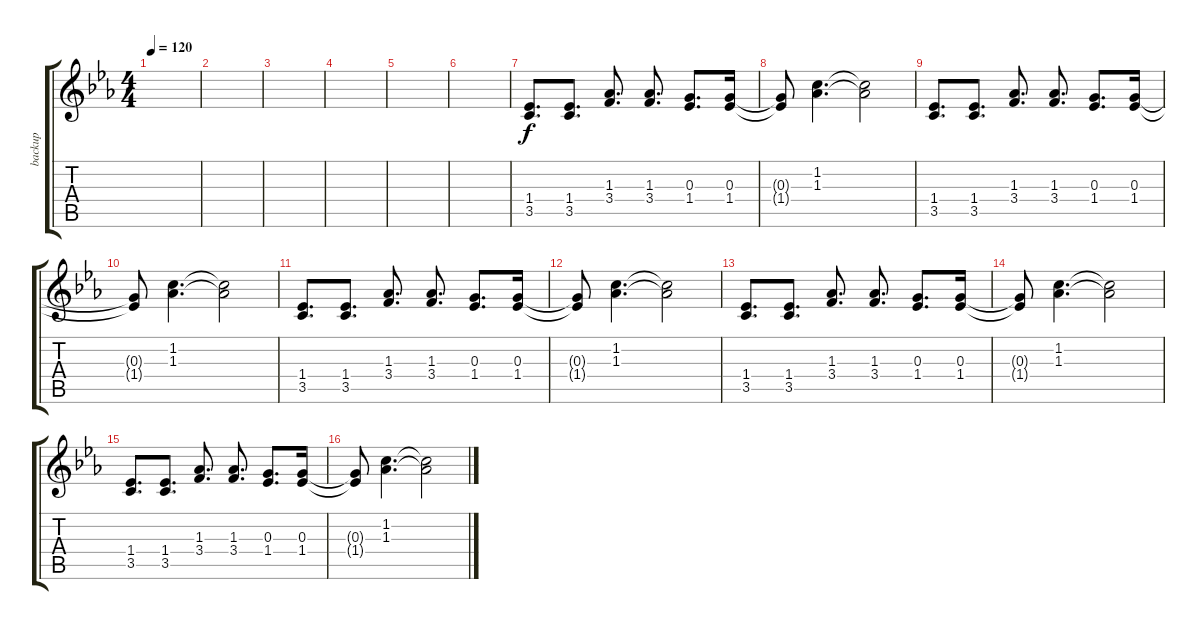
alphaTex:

\track ("backup" "backup") {instrument overdrivenguitar}
\staff {score tabs}
\tuning (E4 B3 G3 D3 A2 E2) {hide}
\ts (4 4)
\tempo 120
\clef g2
\ks cminor
|
|
|
|
|
|
(1.4 3.5).8{d dy f} (1.4 3.5).8{d} (1.3 3.4).8{d} (1.3 3.4).8{d} (0.3 1.4).8{d} (0.3 1.4).16 |
(0.3{t} 1.4{t}).8 (1.2 1.3).4{d} (1.2{t} 1.3{t}).2 |
(1.4 3.5).8{d} (1.4 3.5).8{d} (1.3 3.4).8{d} (1.3 3.4).8{d} (0.3 1.4).8{d} (0.3 1.4).16 |
(0.3{t} 1.4{t}).8 (1.2 1.3).4{d} (1.2{t} 1.3{t}).2 |
(1.4 3.5).8{d} (1.4 3.5).8{d} (1.3 3.4).8{d} (1.3 3.4).8{d} (0.3 1.4).8{d} (0.3 1.4).16 |
(0.3{t} 1.4{t}).8 (1.2 1.3).4{d} (1.2{t} 1.3{t}).2 |
(1.4 3.5).8{d} (1.4 3.5).8{d} (1.3 3.4).8{d} (1.3 3.4).8{d} (0.3 1.4).8{d} (0.3 1.4).16 |
(0.3{t} 1.4{t}).8 (1.2 1.3).4{d} (1.2{t} 1.3{t}).2 |
(1.4 3.5).8{d} (1.4 3.5).8{d} (1.3 3.4).8{d} (1.3 3.4).8{d} (0.3 1.4).8{d} (0.3 1.4).16 |
(0.3{t} 1.4{t}).8 (1.2 1.3).4{d} (1.2{t} 1.3{t}).2
